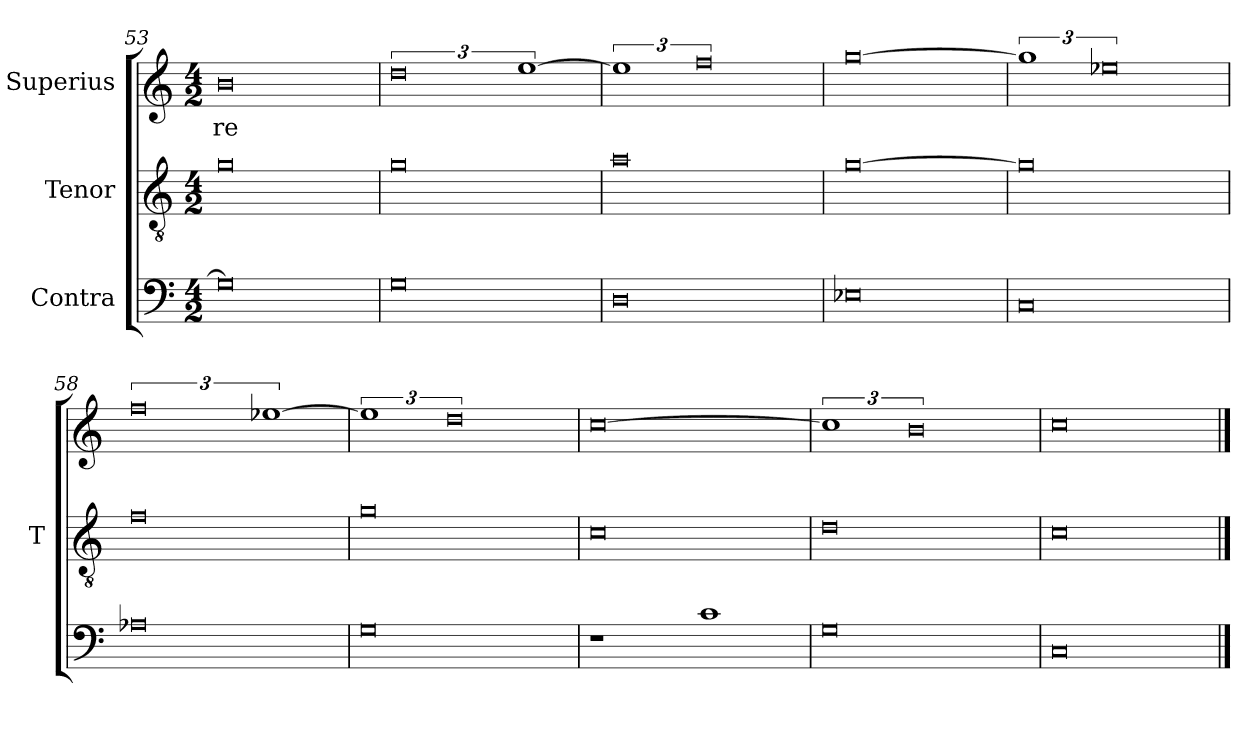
**kern	**kern	**kern	**text
*part3	*part2	*part1	*part1
*staff3	*staff2	*staff1	*staff1
*I"Contra	*I"Tenor	*I"Superius	*
*	*I'T	*	*
*clefF4	*clefGv2	*clefG2	*
*M4/2	*M4/2	*M4/2	*
=53	=53	=53	=53
0G]	0g	0b	-re
=54	=54	=54	=54
0G	0g	3%4dd	.
.	.	[3%2ee	.
=55	=55	=55	=55
0D	0a	3%2ee]	.
.	.	3%4ff	.
=56	=56	=56	=56
0E-X	[0g	[0gg	.
=57	=57	=57	=57
0C	0g]	3%2gg]	.
.	.	3%4ee-X	.
=58	=58	=58	=58
0A-X	0f	3%4ff	.
.	.	[3%2ee-X	.
=59	=59	=59	=59
0G	0g	3%2ee-]	.
.	.	3%4dd	.
=60	=60	=60	=60
1r	0c	[0cc	.
1c	.	.	.
=61	=61	=61	=61
0G	0d	3%2cc]	.
.	.	3%4b	.
=62	=62	=62	=62
0C	0c	0cc	.
==	==	==	==
*-	*-	*-	*-
